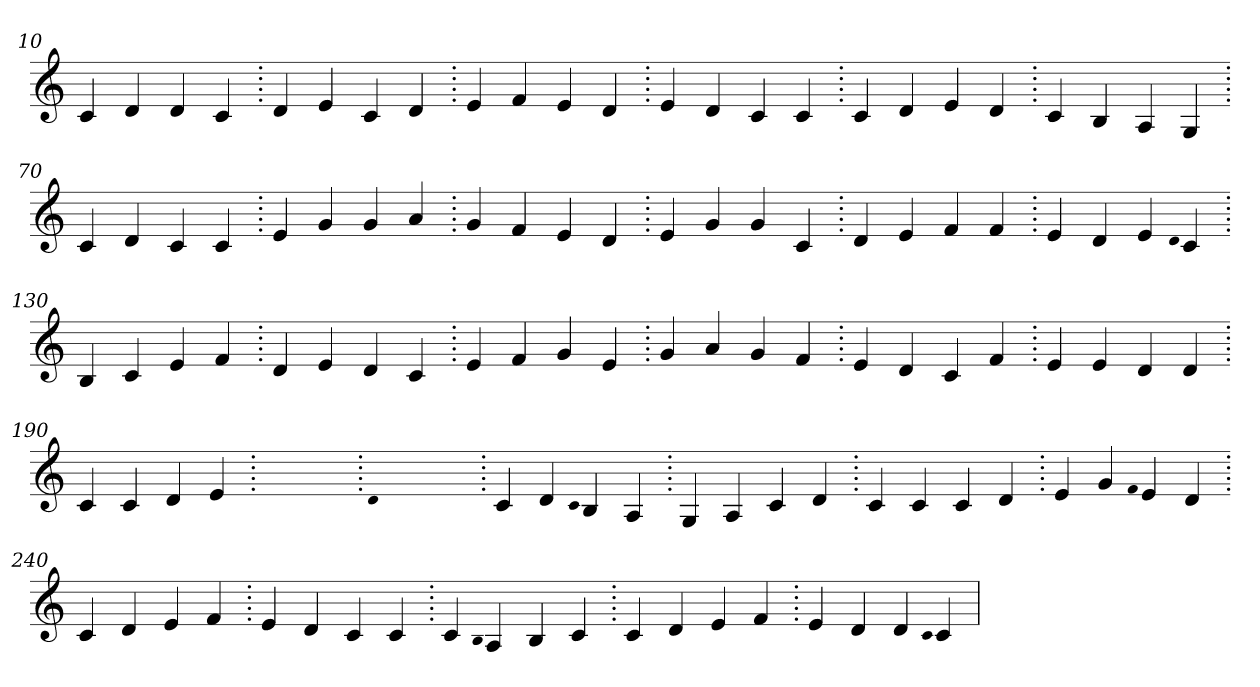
**kern
*part1
*staff1
*clefG2
=10.
4c
4d
4d
4c
=20.
4d
4e
4c
4d
=30.
4e
4f
4e
4d
=40.
4e
4d
4c
4c
=50.
4c
4d
4e
4d
=60.
4c
4B
4A
4G
=70.
4c
4d
4c
4c
=80.
4e
4g
4g
4a
=90.
4g
4f
4e
4d
=100.
4e
4g
4g
4c
=110.
4d
4e
4f
4f
=120.
4e
4d
4e
qqd
4c
=130.
4B
4c
4e
4f
=140.
4d
4e
4d
4c
=150.
4e
4f
4g
4e
=160.
4g
4a
4g
4f
=170.
4e
4d
4c
4f
=180.
4e
4e
4d
4d
=190.
4c
4c
4d
4e
=200.
1ryy
=200.
qqd
1ryy
=200.
4c
4d
qqc
4B
4A
=210.
4G
4A
4c
4d
=220.
4c
4c
4c
4d
=230.
4e
4g
qqf
4e
4d
=240.
4c
4d
4e
4f
=250.
4e
4d
4c
4c
=260.
4c
qqB
4A
4B
4c
=270.
4c
4d
4e
4f
=280.
4e
4d
4d
qqc
4c
=
*-
